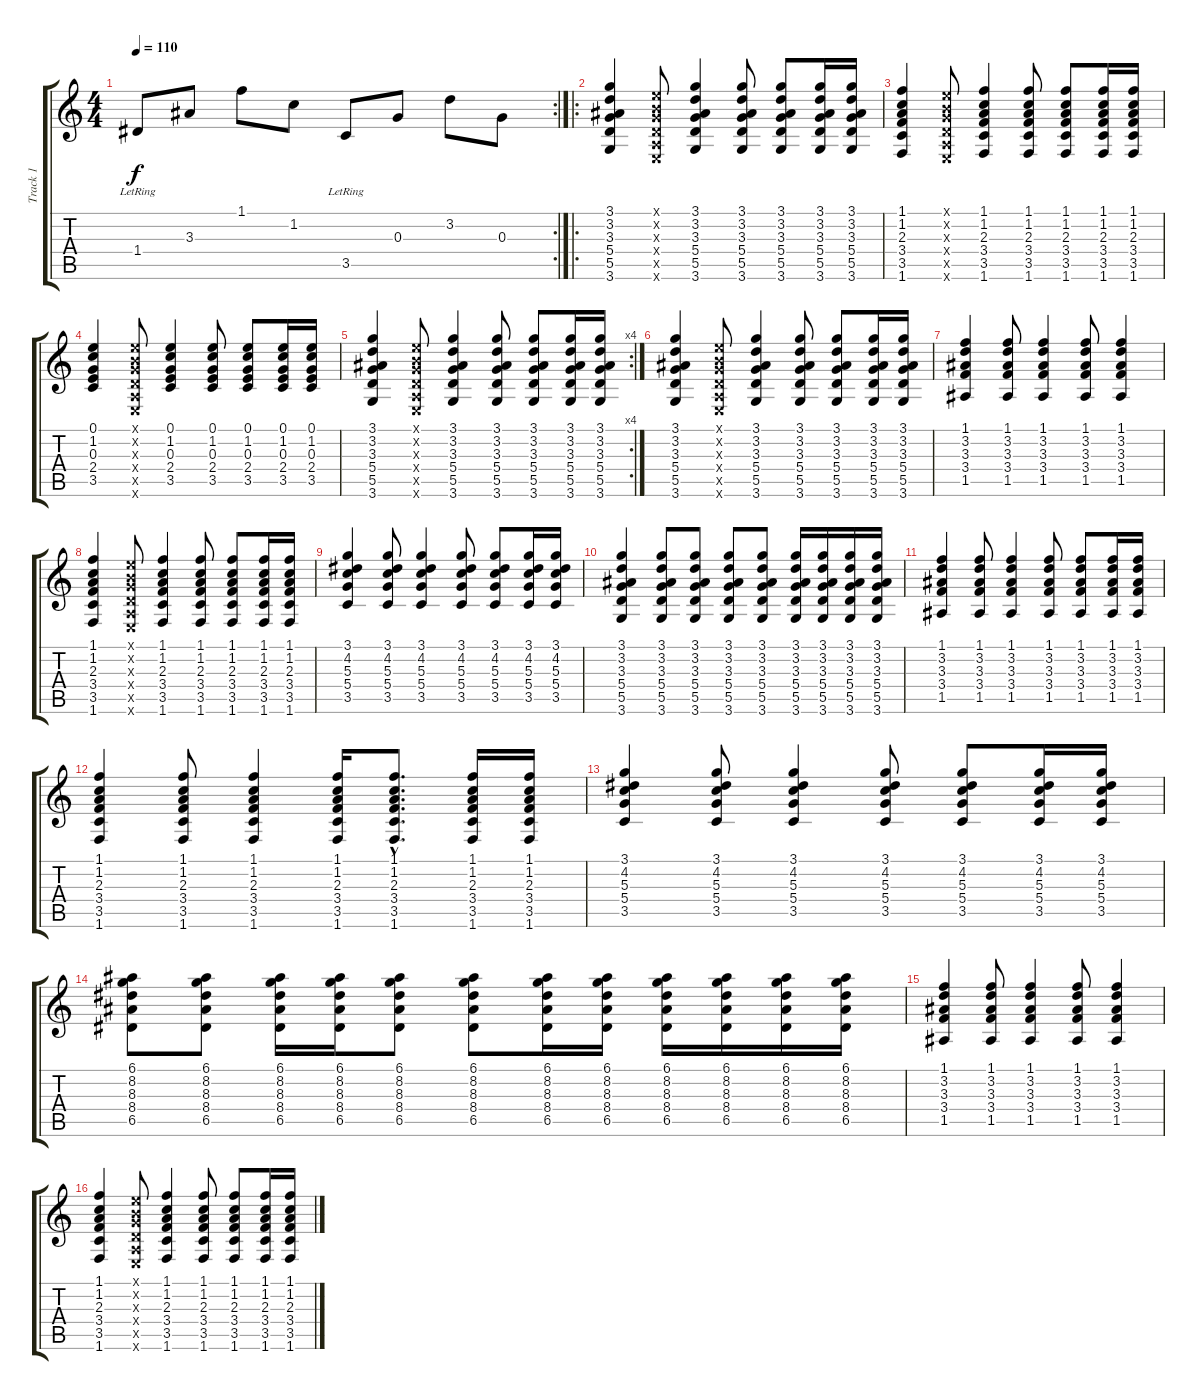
\track ("Track 1" "Track 1") {instrument acousticguitarsteel}
\staff {score tabs}
\tuning (E4 B3 G3 D3 A2 E2) {hide}
\rc 2
\ts (4 4)
\tempo 110
\clef g2
\ks c
1.4{lr}.8{dy f} 3.3.8 1.1.8 1.2.8 3.5{lr}.8 0.3.8 3.2.8 0.3.8 |
\ro
(3.1 3.2 3.3 5.4 5.5 3.6).4{instrument electricguitarclean} (0.1{x} 0.2{x} 0.3{x} 0.4{x} 0.5{x} 0.6{x}).8 (3.1 3.2 3.3 5.4 5.5 3.6).4 (3.1 3.2 3.3 5.4 5.5 3.6).8 (3.1 3.2 3.3 5.4 5.5 3.6).8 (3.1 3.2 3.3 5.4 5.5 3.6).16 (3.1 3.2 3.3 5.4 5.5 3.6).16 |
(1.1 1.2 2.3 3.4 3.5 1.6).4{instrument electricguitarclean} (0.1{x} 0.2{x} 0.3{x} 0.4{x} 0.5{x} 0.6{x}).8 (1.1 1.2 2.3 3.4 3.5 1.6).4 (1.1 1.2 2.3 3.4 3.5 1.6).8 (1.1 1.2 2.3 3.4 3.5 1.6).8 (1.1 1.2 2.3 3.4 3.5 1.6).16 (1.1 1.2 2.3 3.4 3.5 1.6).16 |
(0.1 1.2 0.3 2.4 3.5).4{instrument electricguitarclean} (0.1{x} 0.2{x} 0.3{x} 0.4{x} 0.5{x} 0.6{x}).8 (0.1 1.2 0.3 2.4 3.5).4 (0.1 1.2 0.3 2.4 3.5).8 (0.1 1.2 0.3 2.4 3.5).8 (0.1 1.2 0.3 2.4 3.5).16 (0.1 1.2 0.3 2.4 3.5).16 |
\rc 4
(3.1 3.2 3.3 5.4 5.5 3.6).4{instrument electricguitarclean} (0.1{x} 0.2{x} 0.3{x} 0.4{x} 0.5{x} 0.6{x}).8 (3.1 3.2 3.3 5.4 5.5 3.6).4 (3.1 3.2 3.3 5.4 5.5 3.6).8 (3.1 3.2 3.3 5.4 5.5 3.6).8 (3.1 3.2 3.3 5.4 5.5 3.6).16 (3.1 3.2 3.3 5.4 5.5 3.6).16 |
(3.1 3.2 3.3 5.4 5.5 3.6).4{instrument electricguitarclean} (0.1{x} 0.2{x} 0.3{x} 0.4{x} 0.5{x} 0.6{x}).8 (3.1 3.2 3.3 5.4 5.5 3.6).4 (3.1 3.2 3.3 5.4 5.5 3.6).8 (3.1 3.2 3.3 5.4 5.5 3.6).8 (3.1 3.2 3.3 5.4 5.5 3.6).16 (3.1 3.2 3.3 5.4 5.5 3.6).16 |
(1.1 3.2 3.3 3.4 1.5).4{instrument electricguitarclean} (1.1 3.2 3.3 3.4 1.5).8 (1.1 3.2 3.3 3.4 1.5).4 (1.1 3.2 3.3 3.4 1.5).8 (1.1 3.2 3.3 3.4 1.5).4 |
(1.1 1.2 2.3 3.4 3.5 1.6).4{instrument electricguitarclean} (0.1{x} 0.2{x} 0.3{x} 0.4{x} 0.5{x} 0.6{x}).8 (1.1 1.2 2.3 3.4 3.5 1.6).4 (1.1 1.2 2.3 3.4 3.5 1.6).8 (1.1 1.2 2.3 3.4 3.5 1.6).8 (1.1 1.2 2.3 3.4 3.5 1.6).16 (1.1 1.2 2.3 3.4 3.5 1.6).16 |
(3.1 4.2 5.3 5.4 3.5).4{instrument electricguitarclean} (3.1 4.2 5.3 5.4 3.5).8 (3.1 4.2 5.3 5.4 3.5).4 (3.1 4.2 5.3 5.4 3.5).8 (3.1 4.2 5.3 5.4 3.5).8 (3.1 4.2 5.3 5.4 3.5).16 (3.1 4.2 5.3 5.4 3.5).16 |
(3.1 3.2 3.3 5.4 5.5 3.6).4{instrument electricguitarclean} (3.1 3.2 3.3 5.4 5.5 3.6).8 (3.1 3.2 3.3 5.4 5.5 3.6).8 (3.1 3.2 3.3 5.4 5.5 3.6).8 (3.1 3.2 3.3 5.4 5.5 3.6).8 (3.1 3.2 3.3 5.4 5.5 3.6).16 (3.1 3.2 3.3 5.4 5.5 3.6).16 (3.1 3.2 3.3 5.4 5.5 3.6).16 (3.1 3.2 3.3 5.4 5.5 3.6).16 |
(1.1 3.2 3.3 3.4 1.5).4{instrument electricguitarclean} (1.1 3.2 3.3 3.4 1.5).8 (1.1 3.2 3.3 3.4 1.5).4 (1.1 3.2 3.3 3.4 1.5).8 (1.1 3.2 3.3 3.4 1.5).8 (1.1 3.2 3.3 3.4 1.5).16 (1.1 3.2 3.3 3.4 1.5).16 |
(1.1 1.2 2.3 3.4 3.5 1.6).4{instrument electricguitarclean} (1.1 1.2 2.3 3.4 3.5 1.6).8 (1.1 1.2 2.3 3.4 3.5 1.6).4 (1.1 1.2 2.3 3.4 3.5 1.6).16 (1.1{hac} 1.2{hac} 2.3{hac} 3.4{hac} 3.5{hac} 1.6{hac}).8{d} (1.1 1.2 2.3 3.4 3.5 1.6).16 (1.1 1.2 2.3 3.4 3.5 1.6).16 |
(3.1 4.2 5.3 5.4 3.5).4{instrument electricguitarclean} (3.1 4.2 5.3 5.4 3.5).8 (3.1 4.2 5.3 5.4 3.5).4 (3.1 4.2 5.3 5.4 3.5).8 (3.1 4.2 5.3 5.4 3.5).8 (3.1 4.2 5.3 5.4 3.5).16 (3.1 4.2 5.3 5.4 3.5).16 |
(6.1 8.2 8.3 8.4 6.5).8 (6.1 8.2 8.3 8.4 6.5).8 (6.1 8.2 8.3 8.4 6.5).16 (6.1 8.2 8.3 8.4 6.5).16 (6.1 8.2 8.3 8.4 6.5).8 (6.1 8.2 8.3 8.4 6.5).8 (6.1 8.2 8.3 8.4 6.5).16 (6.1 8.2 8.3 8.4 6.5).16 (6.1 8.2 8.3 8.4 6.5).16 (6.1 8.2 8.3 8.4 6.5).16 (6.1 8.2 8.3 8.4 6.5).16 (6.1 8.2 8.3 8.4 6.5).16 |
(1.1 3.2 3.3 3.4 1.5).4{instrument electricguitarclean} (1.1 3.2 3.3 3.4 1.5).8 (1.1 3.2 3.3 3.4 1.5).4 (1.1 3.2 3.3 3.4 1.5).8 (1.1 3.2 3.3 3.4 1.5).4 |
(1.1 1.2 2.3 3.4 3.5 1.6).4{instrument electricguitarclean} (0.1{x} 0.2{x} 0.3{x} 0.4{x} 0.5{x} 0.6{x}).8 (1.1 1.2 2.3 3.4 3.5 1.6).4 (1.1 1.2 2.3 3.4 3.5 1.6).8 (1.1 1.2 2.3 3.4 3.5 1.6).8 (1.1 1.2 2.3 3.4 3.5 1.6).16 (1.1 1.2 2.3 3.4 3.5 1.6).16
